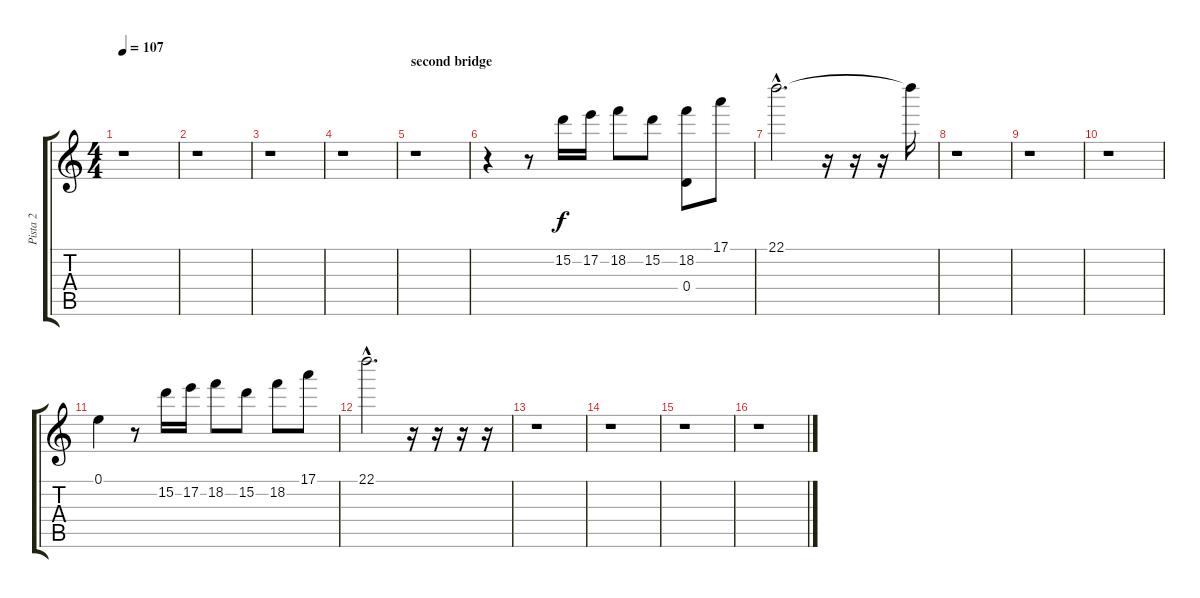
\track ("Pista 2" "Pista 2") {instrument acousticguitarsteel}
\staff {score tabs}
\tuning (E4 B3 G3 D3 A2 E2) {hide}
\ts (4 4)
\tempo 107
\clef g2
\ks c
r.1{dy f} |
r.1 |
r.1 |
r.1 |
\section ("" "second bridge")
r.1 |
r.4 r.8 15.2.16{volume 10 instrument trumpet} 17.2.16 18.2.8 15.2.8 (18.2 0.4).8 17.1.8 |
22.1{hac}.2{d} r.16 r.16 r.16 22.1{t}.16 |
r.1 |
r.1 |
r.1 |
0.1.4 r.8 15.2.16{volume 10 instrument trumpet} 17.2.16 18.2.8 15.2.8 18.2.8 17.1.8 |
22.1{hac}.2{d} r.16 r.16 r.16 r.16 |
r.1 |
r.1 |
r.1 |
r.1
